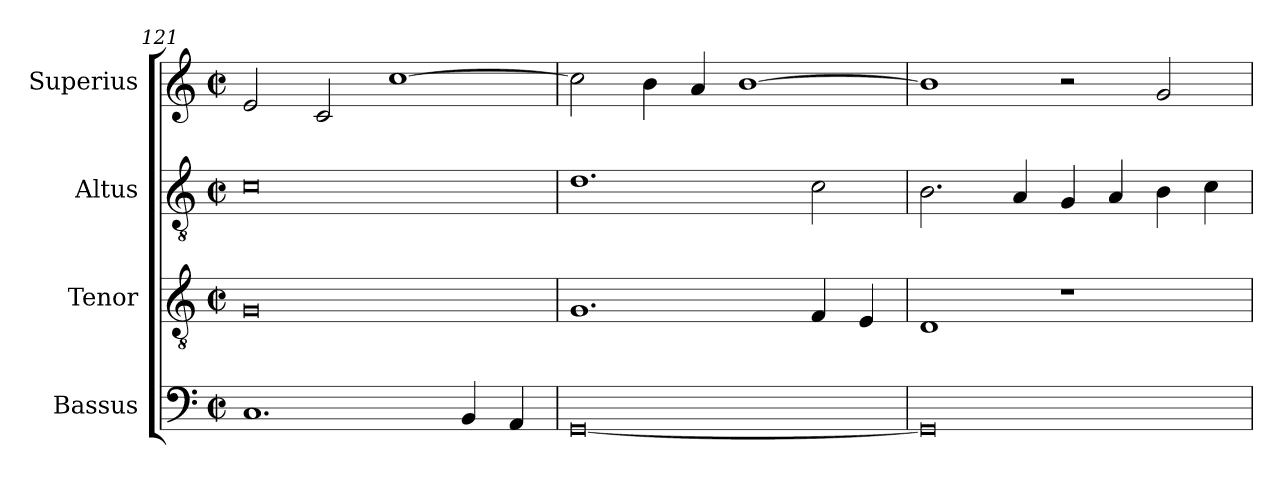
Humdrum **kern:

**kern	**kern	**kern	**kern
*part4	*part3	*part2	*part1
*staff4	*staff3	*staff2	*staff1
*I"Bassus	*I"Tenor	*I"Altus	*I"Superius
*I'B.	*I'T.	*	*I'S.
!!LO:PB:g=z
*clefF4	*clefGv2	*clefGv2	*clefG2
*	*ITrd7c12	*ITrd7c12	*
*k[]	*k[]	*k[]	*k[]
*C:	*C:	*C:	*C:
*M2/2	*M2/2	*M2/2	*M2/2
*met(c|)	*met(c|)	*met(c|)	*met(c|)
=121	=121	=121	=121
1.Ci	0GGi	0Ci	2ei/
.	.	.	2ci/
.	.	.	[>1cci
4BBi/	.	.	.
4AAi/	.	.	.
=122	=122	=122	=122
[<0GGi	1.GGi	1.Di	2cci\]
.	.	.	4bi\
.	.	.	4ai/
.	.	.	[>1bi
.	4FFi/	2Ci\	.
.	4EEi/	.	.
=123	=123	=123	=123
0GGi]	1DDi	2.BBi\	1bi]
.	.	4AAi/	.
.	1r	4GGi/	2r
.	.	4AAi/	.
.	.	4BBi\	2gi/
.	.	4Ci\	.
=	=	=	=
*-	*-	*-	*-
